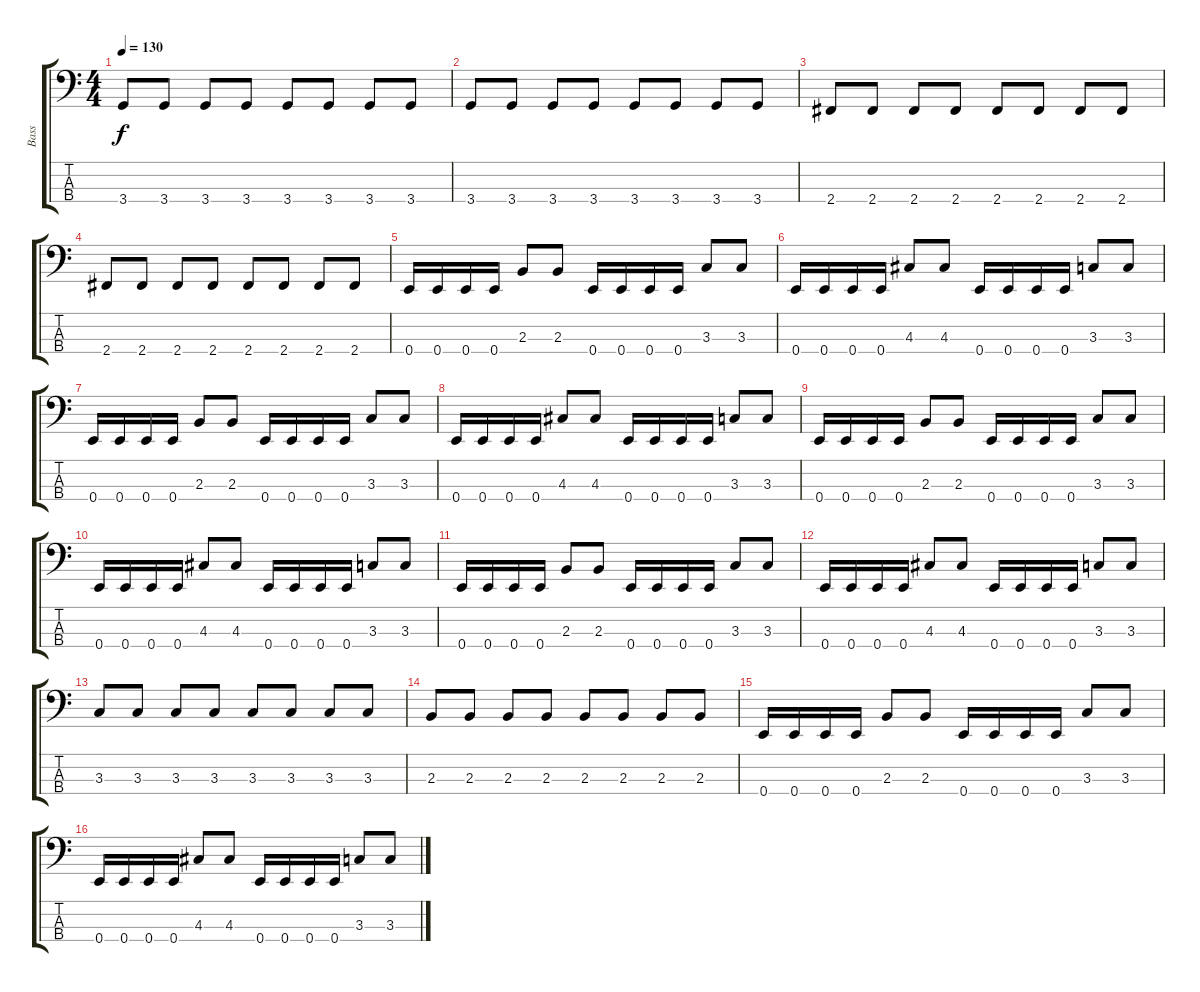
\track ("Bass" "Bass") {instrument acousticguitarsteel}
\staff {score tabs}
\tuning (G2 D2 A1 E1) {hide}
\ts (4 4)
\tempo 130
\clef f4
\ks c
3.4.8{dy f} 3.4.8 3.4.8 3.4.8 3.4.8 3.4.8 3.4.8 3.4.8 |
3.4.8 3.4.8 3.4.8 3.4.8 3.4.8 3.4.8 3.4.8 3.4.8 |
2.4.8 2.4.8 2.4.8 2.4.8 2.4.8 2.4.8 2.4.8 2.4.8 |
2.4.8 2.4.8 2.4.8 2.4.8 2.4.8 2.4.8 2.4.8 2.4.8 |
0.4.16 0.4.16 0.4.16 0.4.16 2.3.8 2.3.8 0.4.16 0.4.16 0.4.16 0.4.16 3.3.8 3.3.8 |
0.4.16 0.4.16 0.4.16 0.4.16 4.3.8 4.3.8 0.4.16 0.4.16 0.4.16 0.4.16 3.3.8 3.3.8 |
0.4.16 0.4.16 0.4.16 0.4.16 2.3.8 2.3.8 0.4.16 0.4.16 0.4.16 0.4.16 3.3.8 3.3.8 |
0.4.16 0.4.16 0.4.16 0.4.16 4.3.8 4.3.8 0.4.16 0.4.16 0.4.16 0.4.16 3.3.8 3.3.8 |
0.4.16 0.4.16 0.4.16 0.4.16 2.3.8 2.3.8 0.4.16 0.4.16 0.4.16 0.4.16 3.3.8 3.3.8 |
0.4.16 0.4.16 0.4.16 0.4.16 4.3.8 4.3.8 0.4.16 0.4.16 0.4.16 0.4.16 3.3.8 3.3.8 |
0.4.16 0.4.16 0.4.16 0.4.16 2.3.8 2.3.8 0.4.16 0.4.16 0.4.16 0.4.16 3.3.8 3.3.8 |
0.4.16 0.4.16 0.4.16 0.4.16 4.3.8 4.3.8 0.4.16 0.4.16 0.4.16 0.4.16 3.3.8 3.3.8 |
3.3.8 3.3.8 3.3.8 3.3.8 3.3.8 3.3.8 3.3.8 3.3.8 |
2.3.8 2.3.8 2.3.8 2.3.8 2.3.8 2.3.8 2.3.8 2.3.8 |
0.4.16 0.4.16 0.4.16 0.4.16 2.3.8 2.3.8 0.4.16 0.4.16 0.4.16 0.4.16 3.3.8 3.3.8 |
0.4.16 0.4.16 0.4.16 0.4.16 4.3.8 4.3.8 0.4.16 0.4.16 0.4.16 0.4.16 3.3.8 3.3.8
